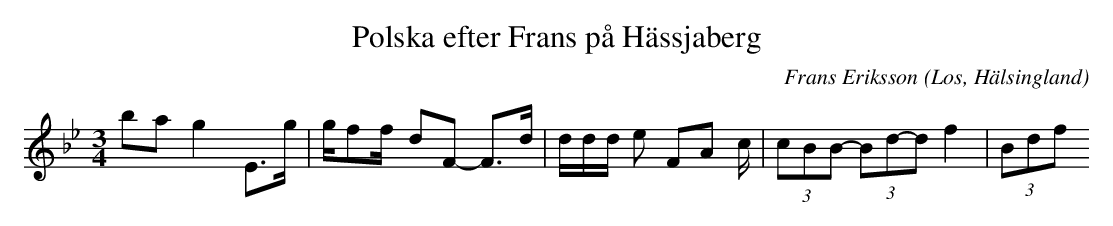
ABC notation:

X:1
T:Polska efter Frans på Hässjaberg
O:Los, Hälsingland
M:3/4
C:Frans Eriksson
K:Bb
ba g2 E>g |g/ff/- dF- F>d|d/d/d/ e4/3 F4/3A4/3 c/| (3cBB -(3Bd-d f2|-(3Bdf
